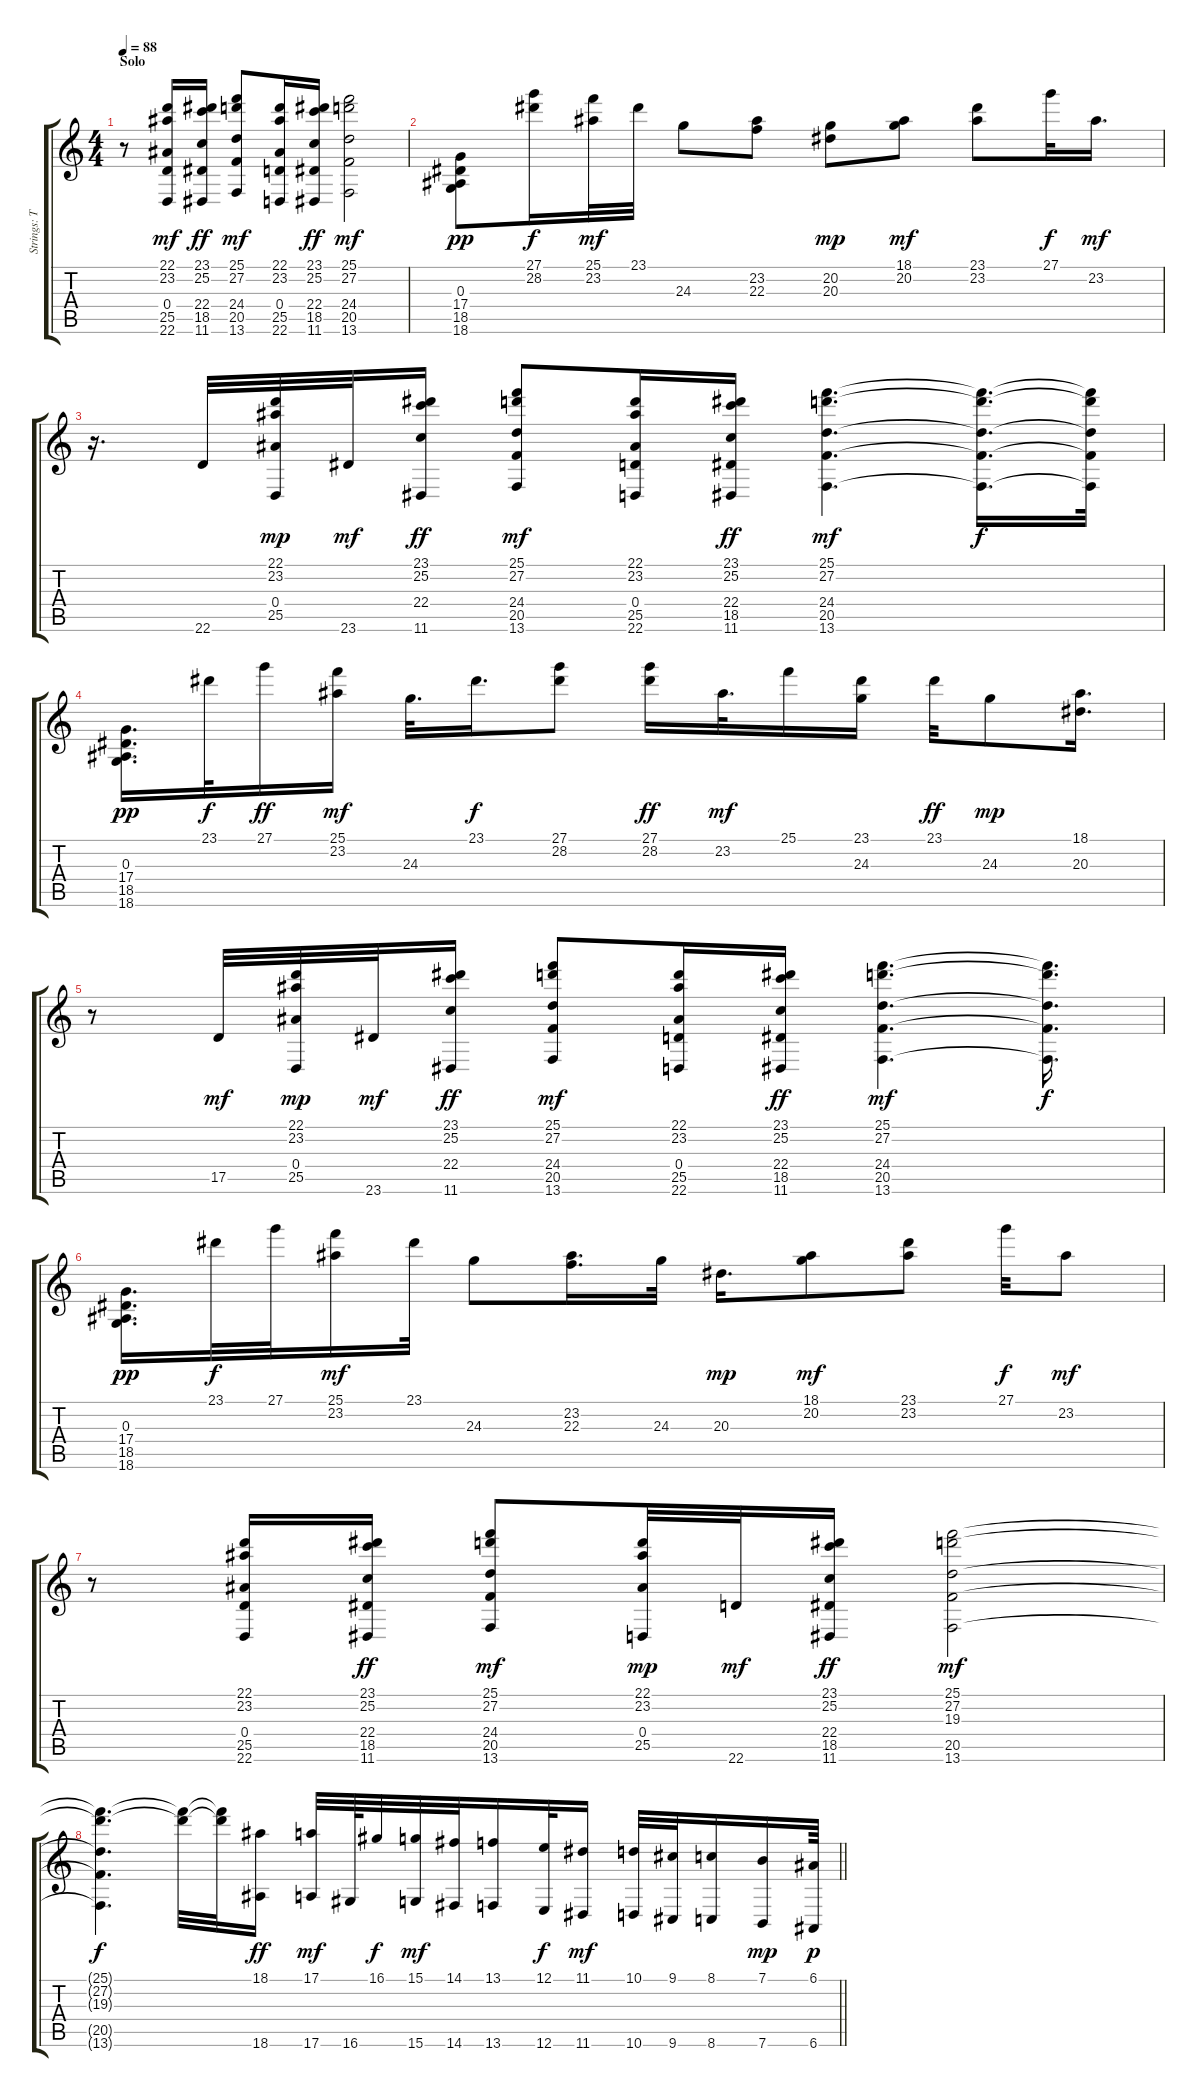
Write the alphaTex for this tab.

\track ("Strings: Ted Sheely" "Strings: T") {instrument stringensemble1}
\staff {score tabs}
\tuning (E4 B3 G3 D3 A2 E2) {hide}
\ts (4 4)
\section ("" "Solo")
\tempo 88
\clef g2
\ks c
r.8{dy mp instrument stringensemble1} (22.1 23.2 0.4 25.5 22.6).16{dy mf} (23.1 25.2 22.4 18.5 11.6).16{dy ff} (25.1 27.2 24.4 20.5 13.6).8{dy mf} (22.1 23.2 0.4 25.5 22.6).16 (23.1 25.2 22.4 18.5 11.6).16{dy ff} (25.1 27.2 24.4 20.5 13.6).2{dy mf} |
(0.3 17.4 18.5 18.6).8{dy pp} (27.1 28.2).16{dy f} (25.1 23.2).32{dy mf} 23.1.32 24.3.8 (23.2 22.3).8 (20.2 20.3).8{dy mp} (18.1 20.2).8{dy mf} (23.1 23.2).8 27.1.32{dy f} 23.2.16{d dy mf} |
r.16{d} 22.6.32 (22.1 23.2 0.4 25.5).32{dy mp} 23.6.32{dy mf} (23.1 25.2 22.4 11.6).16{dy ff} (25.1 27.2 24.4 20.5 13.6).8{dy mf} (22.1 23.2 0.4 25.5 22.6).16 (23.1 25.2 22.4 18.5 11.6).16{dy ff} (25.1 27.2 24.4 20.5 13.6).4{d dy mf} (25.1{t} 27.2{t} 24.4{t} 20.5{t} 13.6{t}).16{d dy f} (25.1{t} 27.2{t} 24.4{t} 20.5{t} 13.6{t}).32 |
(0.3 17.4 18.5 18.6).16{d dy pp} 23.1.32{dy f} 27.1.16{dy ff} (25.1 23.2).16{dy mf} 24.3.32{d} 23.1.16{d dy f} (27.1 28.2).8 (27.1 28.2).16{dy ff} 23.2.32{d dy mf} 25.1.16 (23.1 24.3).16 23.1.32{dy ff} 24.3.8{dy mp} (18.1 20.3).16{d} |
r.8 17.5.32{dy mf} (22.1 23.2 0.4 25.5).32{dy mp} 23.6.32{dy mf} (23.1 25.2 22.4 11.6).16{dy ff} (25.1 27.2 24.4 20.5 13.6).8{dy mf} (22.1 23.2 0.4 25.5 22.6).16 (23.1 25.2 22.4 18.5 11.6).16{dy ff} (25.1 27.2 24.4 20.5 13.6).4{d dy mf} (25.1{t} 27.2{t} 24.4{t} 20.5{t} 13.6{t}).16{d dy f} |
(0.3 17.4 18.5 18.6).16{d dy pp} 23.1.32{dy f} 27.1.32 (25.1 23.2).16{dy mf} 23.1.32 24.3.8 (23.2 22.3).16{d} 24.3.32 20.3.16{d dy mp} (18.1 20.2).8{dy mf} (23.1 23.2).8 27.1.32{dy f} 23.2.8{dy mf} |
r.8 (22.1 23.2 0.4 25.5 22.6).16 (23.1 25.2 22.4 18.5 11.6).16{dy ff} (25.1 27.2 24.4 20.5 13.6).8{dy mf} (22.1 23.2 0.4 25.5).32{dy mp} 22.6.32{dy mf} (23.1 25.2 22.4 18.5 11.6).16{dy ff} (25.1 27.2 19.3 20.5 13.6).2{dy mf} |
\barLineRight lightlight
(25.1{t} 27.2{t} 19.3{t} 20.5{t} 13.6{t}).4{d dy f} (25.1{t} 27.2{t}).32 (25.1{t} 27.2{t}).32 (18.1 18.6).16{dy ff} (17.1 17.6).32{dy mf} 16.6.64 16.1.32{dy f} (15.1 15.6).32{dy mf} (14.1 14.6).32 (13.1 13.6).16 (12.1 12.6).32{dy f} (11.1 11.6).16{dy mf} (10.1 10.6).32 (9.1 9.6).32 (8.1 8.6).16 (7.1 7.6).16{dy mp} (6.1 6.6).64{dy p}
